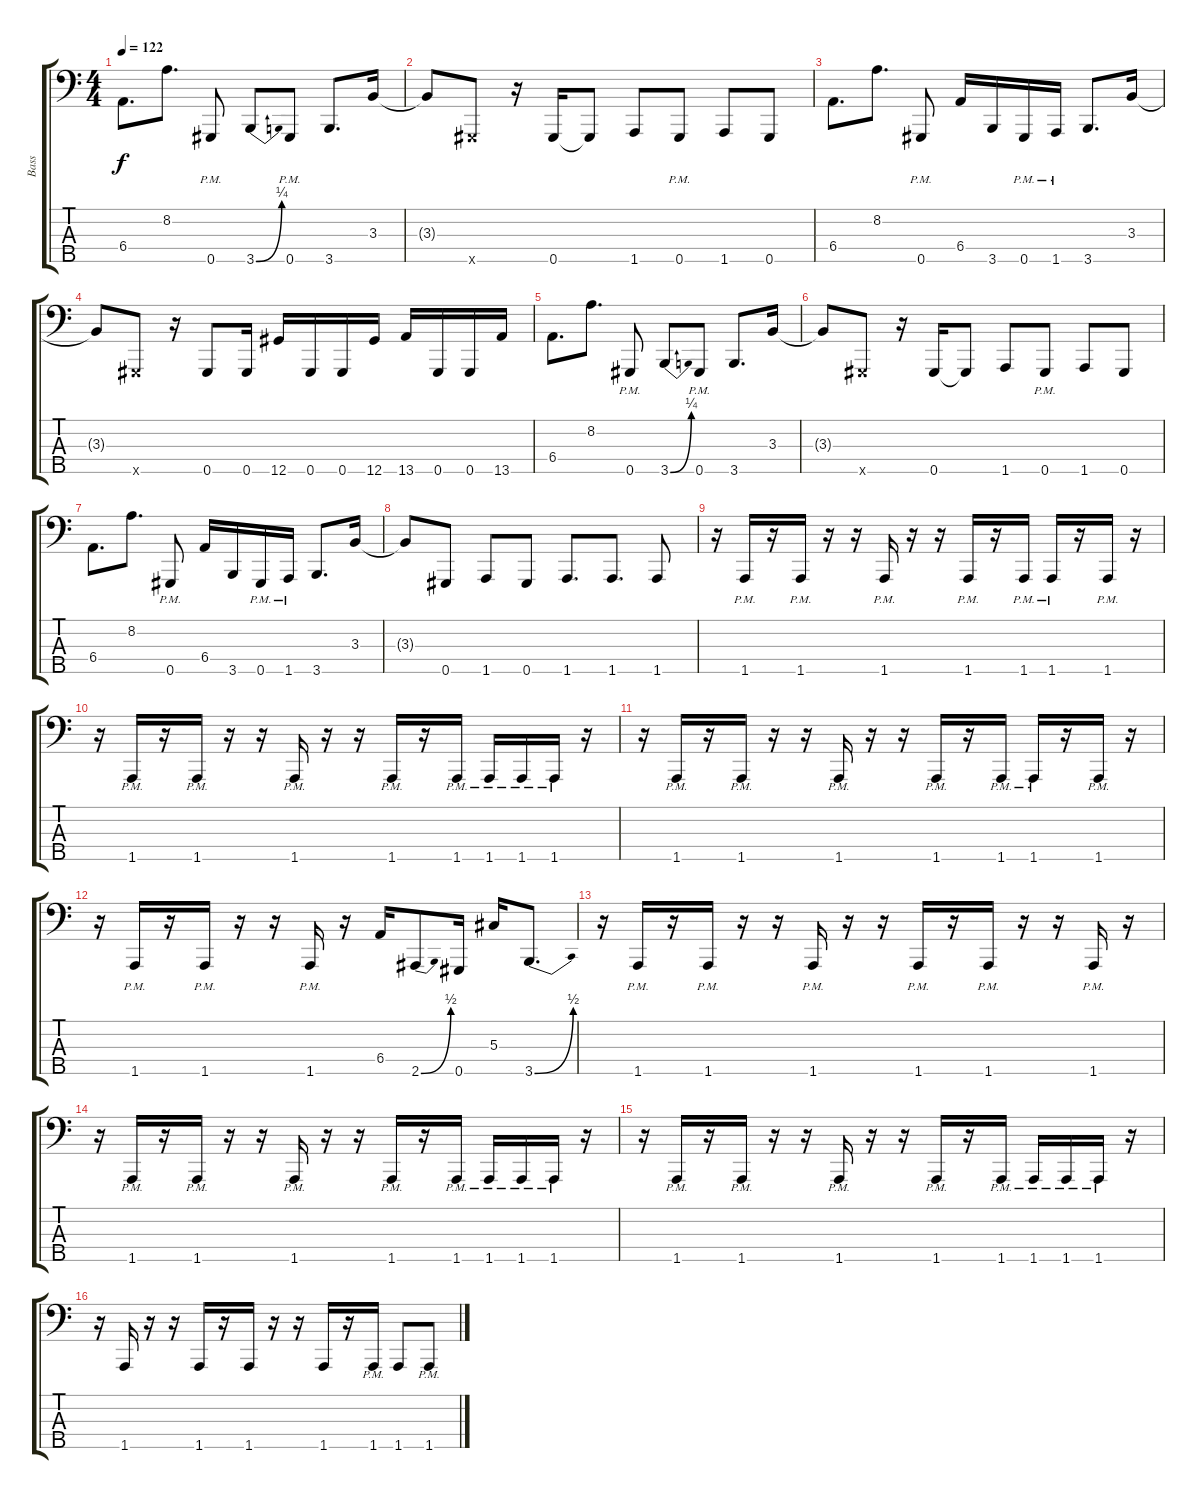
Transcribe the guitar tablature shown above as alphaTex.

\track ("Bass" "Bass") {instrument electricbasspick}
\staff {score tabs}
\tuning (Gb2 Db2 Ab1 Eb1 Ab0) {hide}
\ts (4 4)
\tempo 122
\clef f4
\ks c
6.4.8{d dy f} 8.2.8{d} 0.5{pm}.8 3.5{be (bend 0 0 60 1)}.8 0.5{pm}.8 3.5.8{d} 3.3.16 |
3.3{t}.8 0.5{x}.8 r.16 0.5.16 0.5{t}.8 1.5.8 0.5{pm}.8 1.5.8 0.5.8 |
6.4.8{d} 8.2.8{d} 0.5{pm}.8 6.4.16 3.5.16 0.5{pm}.16 1.5{pm}.16 3.5.8{d} 3.3.16 |
3.3{t}.8 0.5{x}.8 r.16 0.5.8 0.5.16 12.5.16 0.5.16 0.5.16 12.5.16 13.5.16 0.5.16 0.5.16 13.5.16 |
6.4.8{d} 8.2.8{d} 0.5{pm}.8 3.5{be (bend 0 0 60 1)}.8 0.5{pm}.8 3.5.8{d} 3.3.16 |
3.3{t}.8 0.5{x}.8 r.16 0.5.16 0.5{t}.8 1.5.8 0.5{pm}.8 1.5.8 0.5.8 |
6.4.8{d} 8.2.8{d} 0.5{pm}.8 6.4.16 3.5.16 0.5{pm}.16 1.5{pm}.16 3.5.8{d} 3.3.16 |
3.3{t}.8 0.5.8 1.5.8 0.5.8 1.5.8{d} 1.5.8{d} 1.5.8 |
r.16 1.5{pm}.16 r.16 1.5{pm}.16 r.16 r.16 1.5{pm}.16 r.16 r.16 1.5{pm}.16 r.16 1.5{pm}.16 1.5{pm}.16 r.16 1.5{pm}.16 r.16 |
r.16 1.5{pm}.16 r.16 1.5{pm}.16 r.16 r.16 1.5{pm}.16 r.16 r.16 1.5{pm}.16 r.16 1.5{pm}.16 1.5{pm}.16 1.5{pm}.16 1.5{pm}.16 r.16 |
r.16 1.5{pm}.16 r.16 1.5{pm}.16 r.16 r.16 1.5{pm}.16 r.16 r.16 1.5{pm}.16 r.16 1.5{pm}.16 1.5{pm}.16 r.16 1.5{pm}.16 r.16 |
r.16 1.5{pm}.16 r.16 1.5{pm}.16 r.16 r.16 1.5{pm}.16 r.16 6.4.16 2.5{be (bend 0 0 60 2)}.8 0.5.16 5.3.16 3.5{be (bend 0 0 60 2)}.8{d} |
r.16 1.5{pm}.16 r.16 1.5{pm}.16 r.16 r.16 1.5{pm}.16 r.16 r.16 1.5{pm}.16 r.16 1.5{pm}.16 r.16 r.16 1.5{pm}.16 r.16 |
r.16 1.5{pm}.16 r.16 1.5{pm}.16 r.16 r.16 1.5{pm}.16 r.16 r.16 1.5{pm}.16 r.16 1.5{pm}.16 1.5{pm}.16 1.5{pm}.16 1.5{pm}.16 r.16 |
r.16 1.5{pm}.16 r.16 1.5{pm}.16 r.16 r.16 1.5{pm}.16 r.16 r.16 1.5{pm}.16 r.16 1.5{pm}.16 1.5{pm}.16 1.5{pm}.16 1.5{pm}.16 r.16 |
r.16 1.5.16 r.16 r.16 1.5.16 r.16 1.5.16 r.16 r.16 1.5.16 r.16 1.5{pm}.16 1.5.8 1.5{pm}.8
